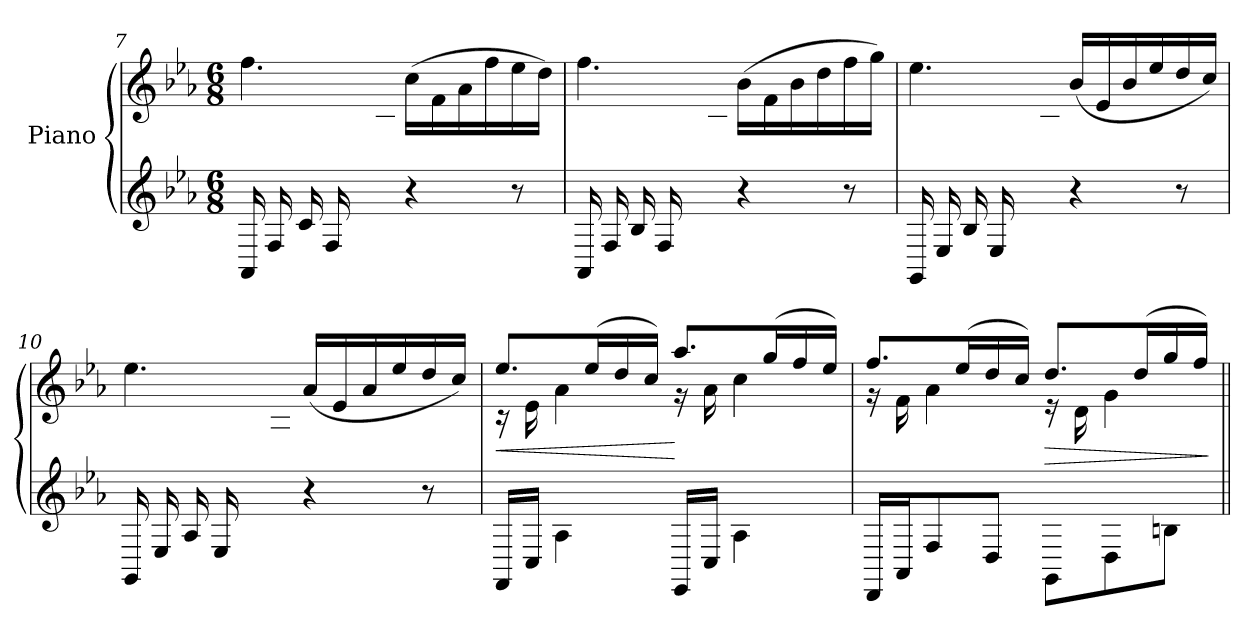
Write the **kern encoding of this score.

**kern	**kern	**dynam
*part1	*part1	*part1
*staff2	*staff1	*staff1/2
*I"Piano	*	*
*clefG2	*clefG2	*
*k[b-e-a-]	*k[b-e-a-]	*
*c:	*c:	*
*M6/8	*M6/8	*
=7	=7	=7
*	*^	*
(<16AA-/LL	4.ff\	4ryy	.
16F/	.	.	.
16c/	.	.	.
16F/	.	.	.
8ryy	.	16f\	.
.	.	16c\JJ)	.
4r	(>16cc\LL	4.ryy	.
.	16f\	.	.
.	16a-\	.	.
.	16ff\	.	.
8r	16ee-\	.	.
.	16dd\JJ)	.	.
!!LO:LB:g=z	!!
=8	=8	=8	=8
(<16AA-/LL	4.ff\	4ryy	.
16F/	.	.	.
16B-/	.	.	.
16F/	.	.	.
8ryy	.	16f\	.
.	.	16B-\JJ)	.
4r	(>16b-\LL	4.ryy	.
.	16f\	.	.
.	16b-\	.	.
.	16dd\	.	.
8r	16ff\	.	.
.	16gg\JJ)	.	.
=9	=9	=9	=9
(<16GG/LL	4.ee-\	4ryy	.
16E-/	.	.	.
16B-/	.	.	.
16E-/	.	.	.
8ryy	.	16e-\	.
.	.	16B-\JJ)	.
4r	(<16b-/LL	4.ryy	.
.	16e-/	.	.
.	16b-/	.	.
.	16ee-/	.	.
8r	16dd/	.	.
.	16cc/JJ)	.	.
=10	=10	=10	=10
(<16GG/LL	4.ee-\	4ryy	.
16E-/	.	.	.
16A-/	.	.	.
16E-/	.	.	.
8ryy	.	16e-\	.
.	.	16A-\JJ)	.
4r	(<16a-/LL	4.ryy	.
.	16e-/	.	.
.	16a-/	.	.
.	16ee-/	.	.
8r	16dd/	.	.
.	16cc/JJ)	.	.
!!LO:LB:g=z	!!
=11	=11	=11	=11
!	!	!	!LO:HP:b
16FF/LL	8.ee-/L	16r	<
16C/JJ	.	16e-\	.
4A-\	.	4a-\	.
.	(<16ee-/L	.	.
.	16dd/	.	.
.	16cc/JJ)	.	.
16EE-/LL	8.aa-/L	16r	[
16C/JJ	.	16a-\	.
4A-\	.	4cc\	.
.	(<16gg/L	.	.
.	16ff/	.	.
.	16ee-/JJ)	.	.
=12	=12	=12	=12
16DD/LL	8.ff/L	16r	.
16AA-/J	.	16f\	.
8F/	.	4a-\	.
.	(<16ee-/L	.	.
8D/J	16dd/	.	.
.	16cc/JJ)	.	.
!	!	!	!LO:HP:b
8GG\L	8.dd/L	16r	>
.	.	16d\	.
8D\	.	4g\	.
.	(<16dd/L	.	.
8Bn\J	16gg/	.	.
.	16ff/JJ)	.	.
*	*v	*v	*
.	.	]
=||	=||	=||
*-	*-	*-
